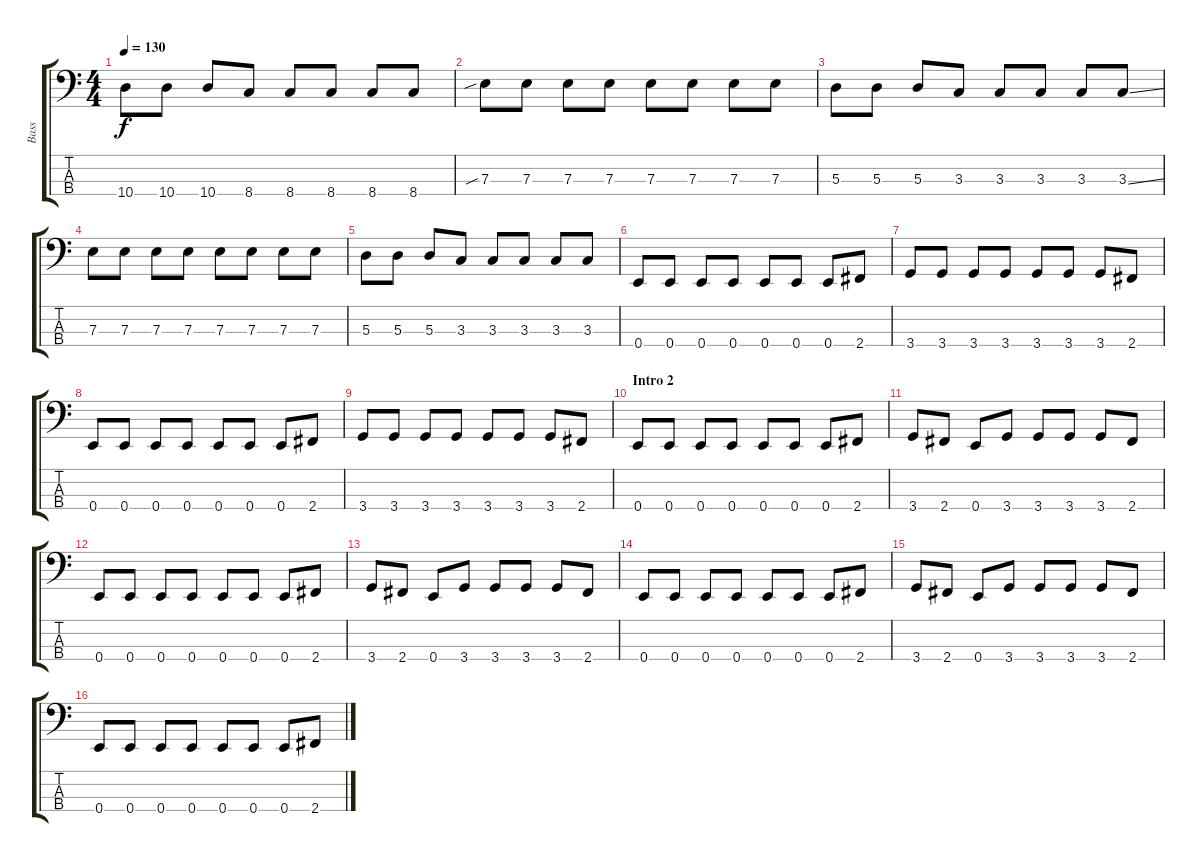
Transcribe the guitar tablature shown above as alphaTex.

\track ("Bass" "Bass") {instrument electricbasspick}
\staff {score tabs}
\tuning (G2 D2 A1 E1) {hide}
\ts (4 4)
\tempo 130
\clef f4
\ks c
10.4.8{dy f} 10.4.8 10.4.8 8.4.8 8.4.8 8.4.8 8.4.8 8.4.8 |
7.3{sib}.8 7.3.8 7.3.8 7.3.8 7.3.8 7.3.8 7.3.8 7.3.8 |
5.3.8 5.3.8 5.3.8 3.3.8 3.3.8 3.3.8 3.3.8 3.3{ss}.8 |
7.3.8 7.3.8 7.3.8 7.3.8 7.3.8 7.3.8 7.3.8 7.3.8 |
5.3.8 5.3.8 5.3.8 3.3.8 3.3.8 3.3.8 3.3.8 3.3.8 |
0.4.8 0.4.8 0.4.8 0.4.8 0.4.8 0.4.8 0.4.8 2.4.8 |
3.4.8 3.4.8 3.4.8 3.4.8 3.4.8 3.4.8 3.4.8 2.4.8 |
0.4.8 0.4.8 0.4.8 0.4.8 0.4.8 0.4.8 0.4.8 2.4.8 |
3.4.8 3.4.8 3.4.8 3.4.8 3.4.8 3.4.8 3.4.8 2.4.8 |
\section ("" "Intro 2")
0.4.8 0.4.8 0.4.8 0.4.8 0.4.8 0.4.8 0.4.8 2.4.8 |
3.4.8 2.4.8 0.4.8 3.4.8 3.4.8 3.4.8 3.4.8 2.4.8 |
0.4.8 0.4.8 0.4.8 0.4.8 0.4.8 0.4.8 0.4.8 2.4.8 |
3.4.8 2.4.8 0.4.8 3.4.8 3.4.8 3.4.8 3.4.8 2.4.8 |
0.4.8 0.4.8 0.4.8 0.4.8 0.4.8 0.4.8 0.4.8 2.4.8 |
3.4.8 2.4.8 0.4.8 3.4.8 3.4.8 3.4.8 3.4.8 2.4.8 |
0.4.8 0.4.8 0.4.8 0.4.8 0.4.8 0.4.8 0.4.8 2.4.8
